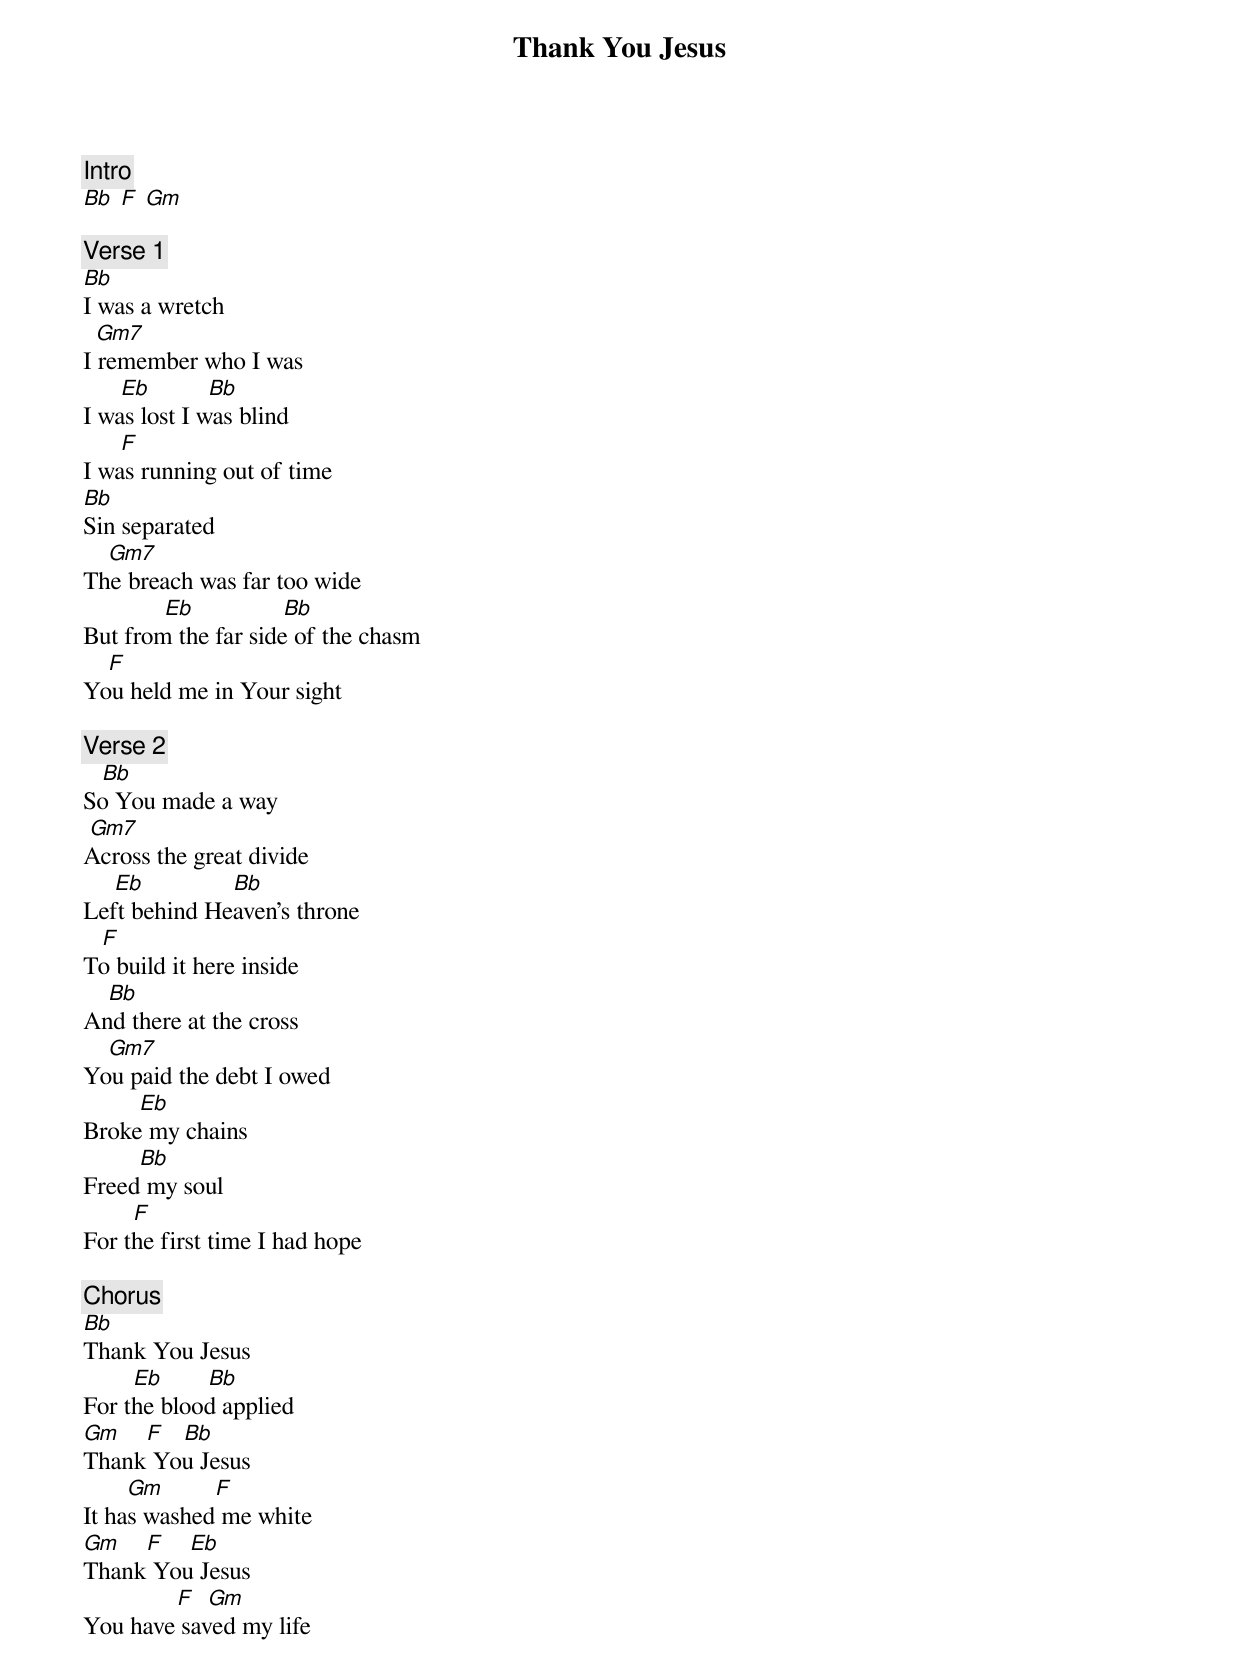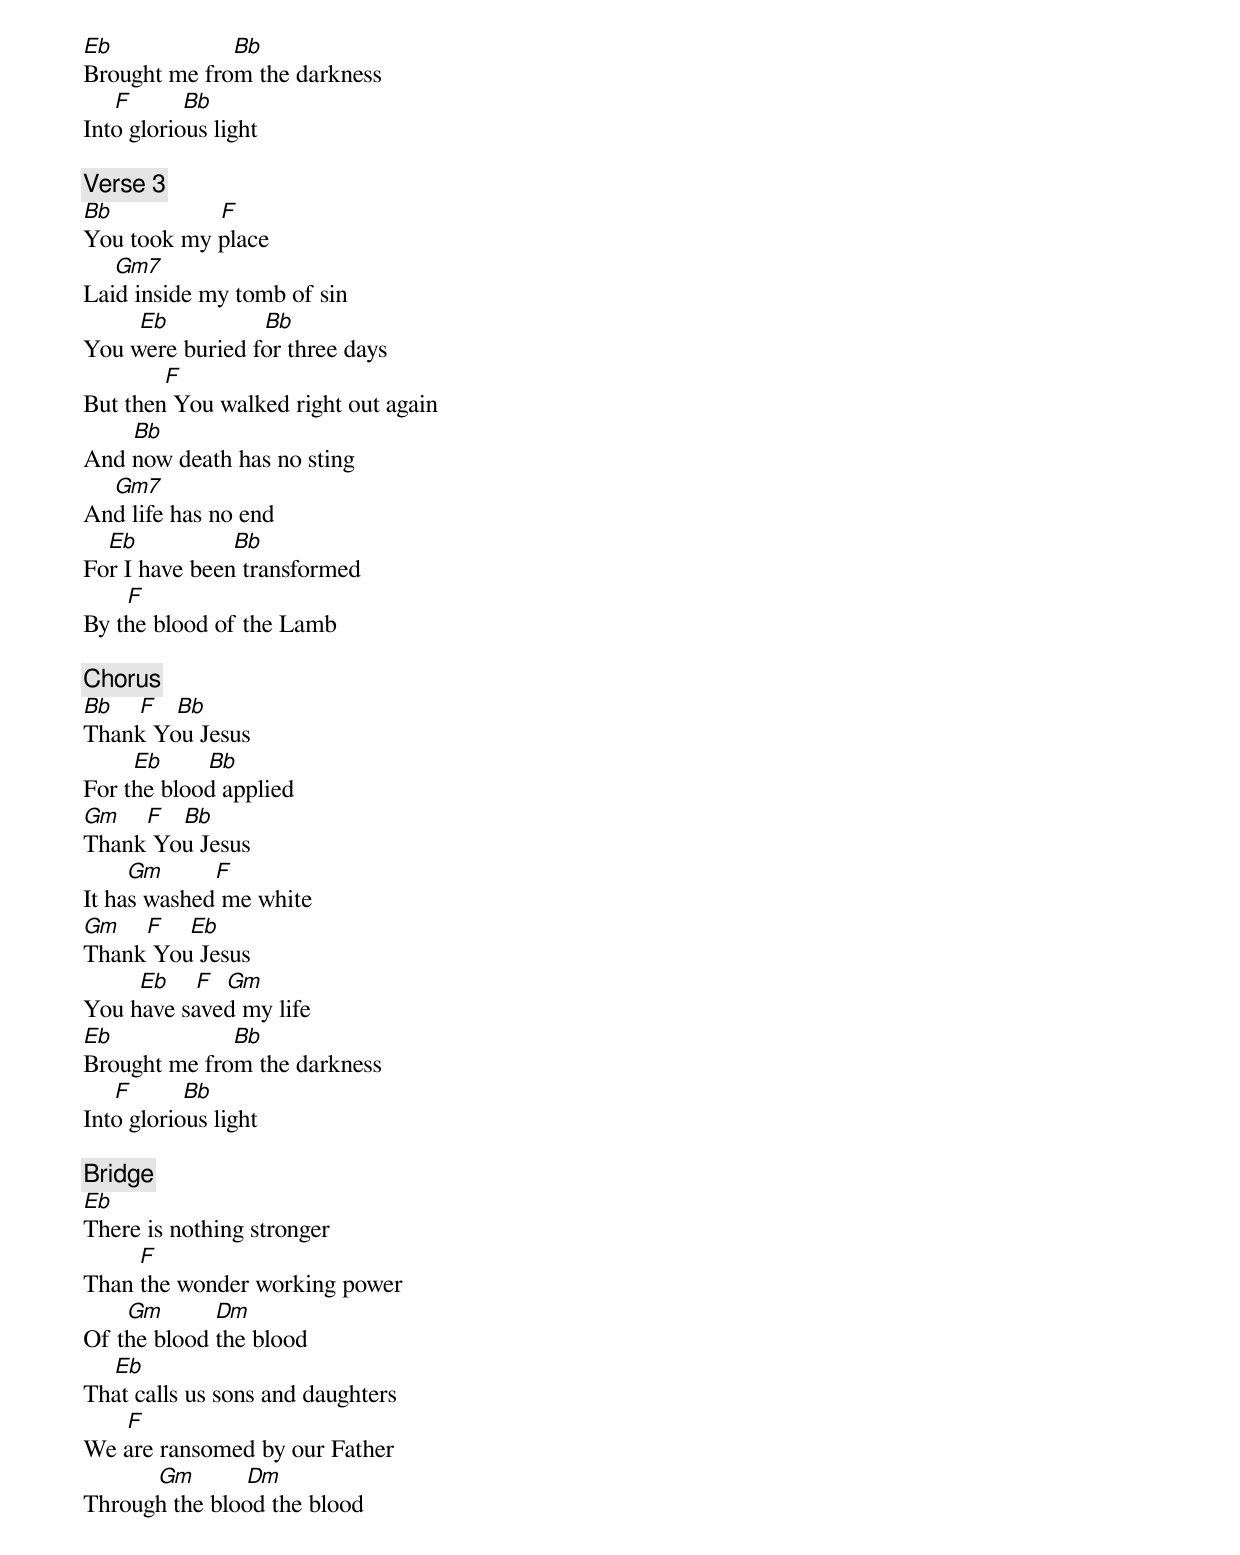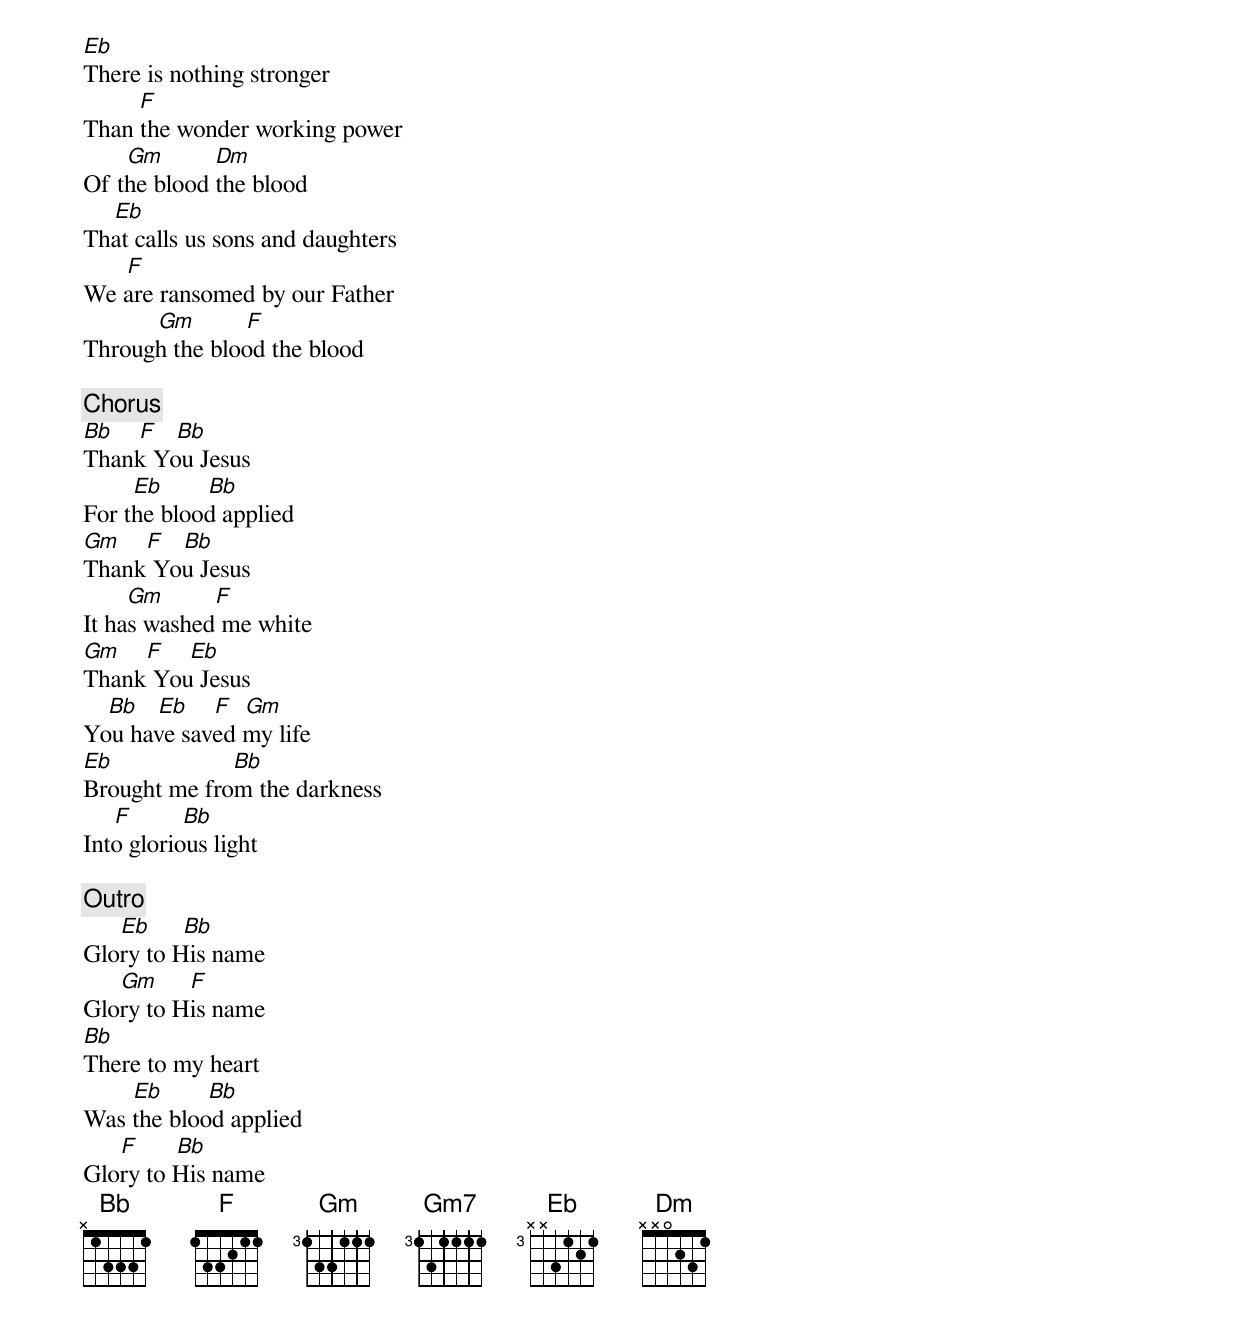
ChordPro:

{title: Thank You Jesus}
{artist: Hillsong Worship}

{c: [Intro]}
[Bb] [F] [Gm]

{c: [Verse 1]}
[Bb]
I was a wretch
  [Gm7]
I remember who I was
      [Eb]         [Bb]
I was lost I was blind
      [F]
I was running out of time
[Bb]
Sin separated
    [Gm7]
The breach was far too wide
             [Eb]              [Bb]
But from the far side of the chasm
    [F]
You held me in Your sight

{c: [Verse 2]}
   [Bb]
So You made a way
 [Gm7]
Across the great divide
     [Eb]              [Bb]
Left behind Heaven's throne
   [F]
To build it here inside
    [Bb]
And there at the cross
    [Gm7]
You paid the debt I owed
         [Eb]
Broke my chains
         [Bb]
Freed my soul
        [F]
For the first time I had hope

{c: [Chorus]}
[Bb]
Thank You Jesus
        [Eb]       [Bb]
For the blood applied
[Gm]    [F]   [Bb]
Thank You Jesus
       [Gm]        [F]
It has washed me white
[Gm]    [F]    [Eb]
Thank You Jesus
               [F]  [Gm]
You have saved my life
[Eb]                   [Bb]
Brought me from the darkness
     [F]        [Bb]
Into glorious light

{c: [Verse 3]}
[Bb]                 [F]
You took my place
     [Gm7]
Laid inside my tomb of sin
         [Eb]               [Bb]
You were buried for three days
             [F]
But then You walked right out again
        [Bb]
And now death has no sting
     [Gm7]
And life has no end
    [Eb]               [Bb]
For I have been transformed
       [F]
By the blood of the Lamb

{c: [Chorus]}
[Bb]    [F]   [Bb]
Thank You Jesus
        [Eb]       [Bb]
For the blood applied
[Gm]    [F]   [Bb]
Thank You Jesus
       [Gm]        [F]
It has washed me white
[Gm]    [F]    [Eb]
Thank You Jesus
         [Eb]    [F]  [Gm]
You have saved my life
[Eb]                   [Bb]
Brought me from the darkness
     [F]        [Bb]
Into glorious light

{c: [Bridge]}
[Eb]
There is nothing stronger
         [F]
Than the wonder working power
       [Gm]        [Dm]
Of the blood the blood
     [Eb]
That calls us sons and daughters
       [F]
We are ransomed by our Father
            [Gm]        [Dm]
Through the blood the blood

[Eb]
There is nothing stronger
         [F]
Than the wonder working power
       [Gm]        [Dm]
Of the blood the blood
     [Eb]
That calls us sons and daughters
       [F]
We are ransomed by our Father
            [Gm]        [F]
Through the blood the blood

{c: [Chorus]}
[Bb]    [F]   [Bb]
Thank You Jesus
        [Eb]       [Bb]
For the blood applied
[Gm]    [F]   [Bb]
Thank You Jesus
       [Gm]        [F]
It has washed me white
[Gm]    [F]    [Eb]
Thank You Jesus
    [Bb]   [Eb]    [F]  [Gm]
You have saved my life
[Eb]                   [Bb]
Brought me from the darkness
     [F]        [Bb]
Into glorious light

{c: [Outro]}
      [Eb]     [Bb]
Glory to His name
      [Gm]     [F]
Glory to His name
[Bb]
There to my heart
        [Eb]       [Bb]
Was the blood applied
      [F]      [Bb]
Glory to His name
